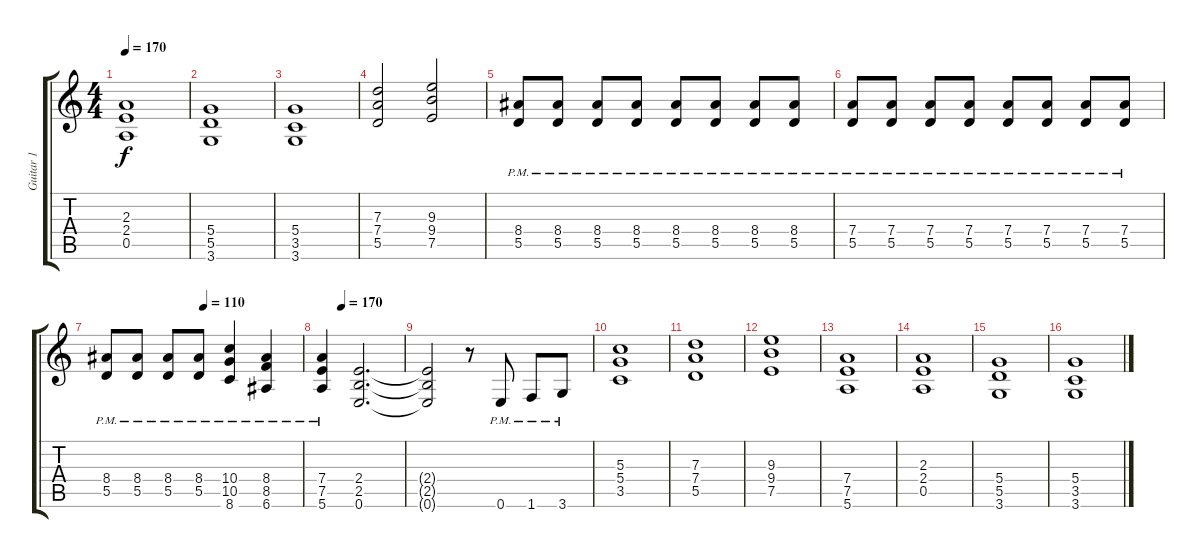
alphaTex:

\track ("Guitar 1" "Guitar 1") {instrument overdrivenguitar}
\staff {score tabs}
\tuning (E4 B3 G3 D3 A2 E2) {hide}
\ts (4 4)
\tempo 170
\clef g2
\ks c
(2.3 2.4 0.5).1{dy f} |
(5.4 5.5 3.6).1 |
(5.4 3.5 3.6).1 |
(7.3 7.4 5.5).2 (9.3 9.4 7.5).2 |
(8.4{pm} 5.5{pm}).8 (8.4{pm} 5.5{pm}).8 (8.4{pm} 5.5{pm}).8 (8.4{pm} 5.5{pm}).8 (8.4{pm} 5.5{pm}).8 (8.4{pm} 5.5{pm}).8 (8.4{pm} 5.5).8 (8.4{pm} 5.5{pm}).8 |
(7.4{pm} 5.5{pm}).8 (7.4{pm} 5.5{pm}).8 (7.4{pm} 5.5{pm}).8 (7.4{pm} 5.5{pm}).8 (7.4{pm} 5.5{pm}).8 (7.4{pm} 5.5{pm}).8 (7.4{pm} 5.5{pm}).8 (7.4{pm} 5.5{pm}).8 |
\tempo (110 0.5)
(8.4{pm} 5.5{pm}).8 (8.4{pm} 5.5{pm}).8 (8.4{pm} 5.5{pm}).8 (8.4{pm} 5.5{pm}).8 (10.4{pm} 10.5{pm} 8.6{pm}).4 (8.4{pm} 8.5{pm} 6.6{pm}).4 |
\tempo (170 0.25)
(7.4{pm} 7.5{pm} 5.6{pm}).4 (2.4 2.5 0.6).2{d} |
(2.4{t} 2.5{t} 0.6{t}).2 r.8 0.6{pm}.8 1.6{pm}.8 3.6{pm}.8 |
(5.3 5.4 3.5).1 |
(7.3 7.4 5.5).1 |
(9.3 9.4 7.5).1 |
(7.4 7.5 5.6).1 |
(2.3 2.4 0.5).1 |
(5.4 5.5 3.6).1 |
(5.4 3.5 3.6).1
